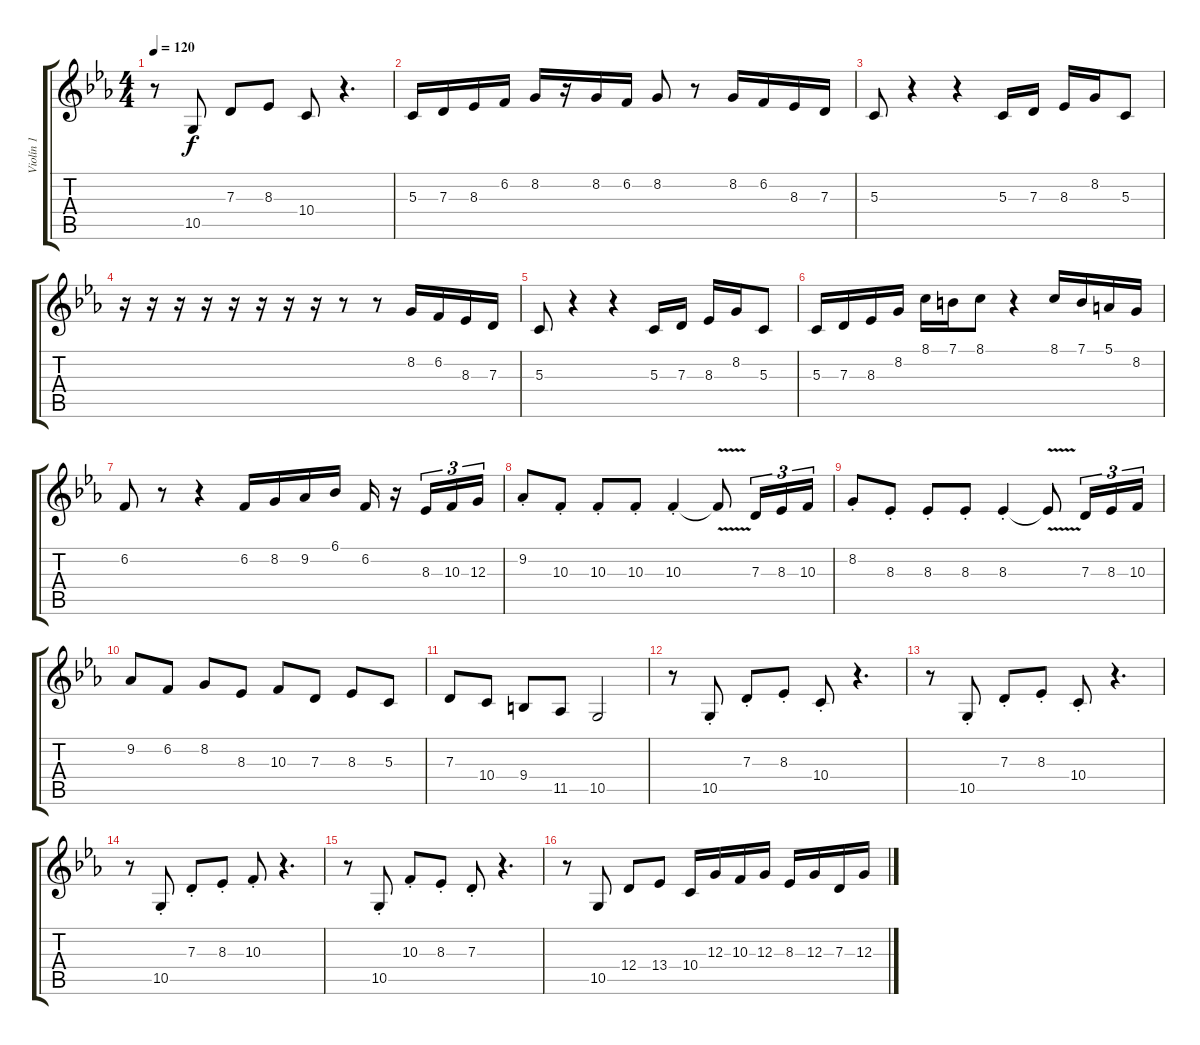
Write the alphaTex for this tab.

\track ("Violín 1" "Violín 1") {instrument violin}
\staff {score tabs}
\tuning (E4 B3 G3 D3 A2 E2) {hide}
\ts (4 4)
\tempo 120
\clef g2
\ks eb
r.8{dy f} 10.5.8 7.3.8 8.3.8 10.4.8 r.4{d} |
5.3.16 7.3.16 8.3.16 6.2.16 8.2.16 r.16 8.2.16 6.2.16 8.2.8 r.8 8.2.16 6.2.16 8.3.16 7.3.16 |
5.3.8 r.4 r.4 5.3.16 7.3.16 8.3.16 8.2.16 5.3.8 |
r.16 r.16 r.16 r.16 r.16 r.16 r.16 r.16 r.8 r.8 8.2.16 6.2.16 8.3.16 7.3.16 |
5.3.8 r.4 r.4 5.3.16 7.3.16 8.3.16 8.2.16 5.3.8 |
5.3.16 7.3.16 8.3.16 8.2.16 8.1.16 7.1.16 8.1.8 r.4 8.1.16 7.1.16 5.1.16 8.2.16 |
6.2.8 r.8 r.4 6.2.16 8.2.16 9.2.16 6.1.16 6.2.16 r.16 8.3.16{tu (3 2)} 10.3.16{tu (3 2)} 12.3.16{tu (3 2)} |
9.2{st}.8 10.3{st}.8 10.3{st}.8 10.3{st}.8 10.3{st}.4 10.3{v t}.8 7.3.16{tu (3 2)} 8.3.16{tu (3 2)} 10.3.16{tu (3 2)} |
8.2{st}.8 8.3{st}.8 8.3{st}.8 8.3{st}.8 8.3{st}.4 8.3{v t}.8 7.3.16{tu (3 2)} 8.3.16{tu (3 2)} 10.3.16{tu (3 2)} |
9.2.8 6.2.8 8.2.8 8.3.8 10.3.8 7.3.8 8.3.8 5.3.8 |
7.3.8 10.4.8 9.4.8 11.5.8 10.5.2 |
r.8 10.5{st}.8 7.3{st}.8 8.3{st}.8 10.4{st}.8 r.4{d} |
r.8 10.5{st}.8 7.3{st}.8 8.3{st}.8 10.4{st}.8 r.4{d} |
r.8 10.5{st}.8 7.3{st}.8 8.3{st}.8 10.3{st}.8 r.4{d} |
r.8 10.5{st}.8 10.3{st}.8 8.3{st}.8 7.3{st}.8 r.4{d} |
r.8 10.5.8 12.4.8 13.4.8 10.4.16 12.3.16 10.3.16 12.3.16 8.3.16 12.3.16 7.3.16 12.3.16
